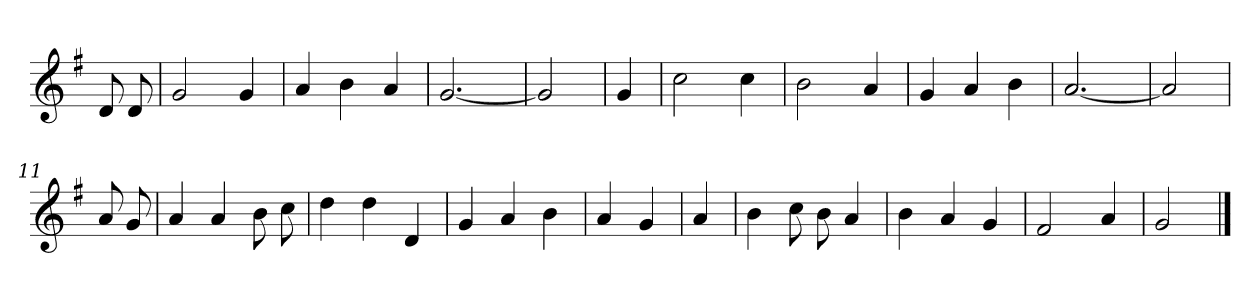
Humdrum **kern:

**kern
*part1
*staff1
*clefG2
*k[f#]
*G:
=
8d
8d
=1
2g
4g
=2
4a
4b
4a
=3
[2.g
=4
2g]
=5
4g
=6
2cc
4cc
=7
2b
4a
=8
4g
4a
4b
=9
[2.a
=10
2a]
=11
8a
8g
=12
4a
4a
8b
8cc
=13
4dd
4dd
4d
=14
4g
4a
4b
=15
4a
4g
=16
4a
=17
4b
8cc
8b
4a
=18
4b
4a
4g
=19
2f#
4a
=20
2g
==
*-
